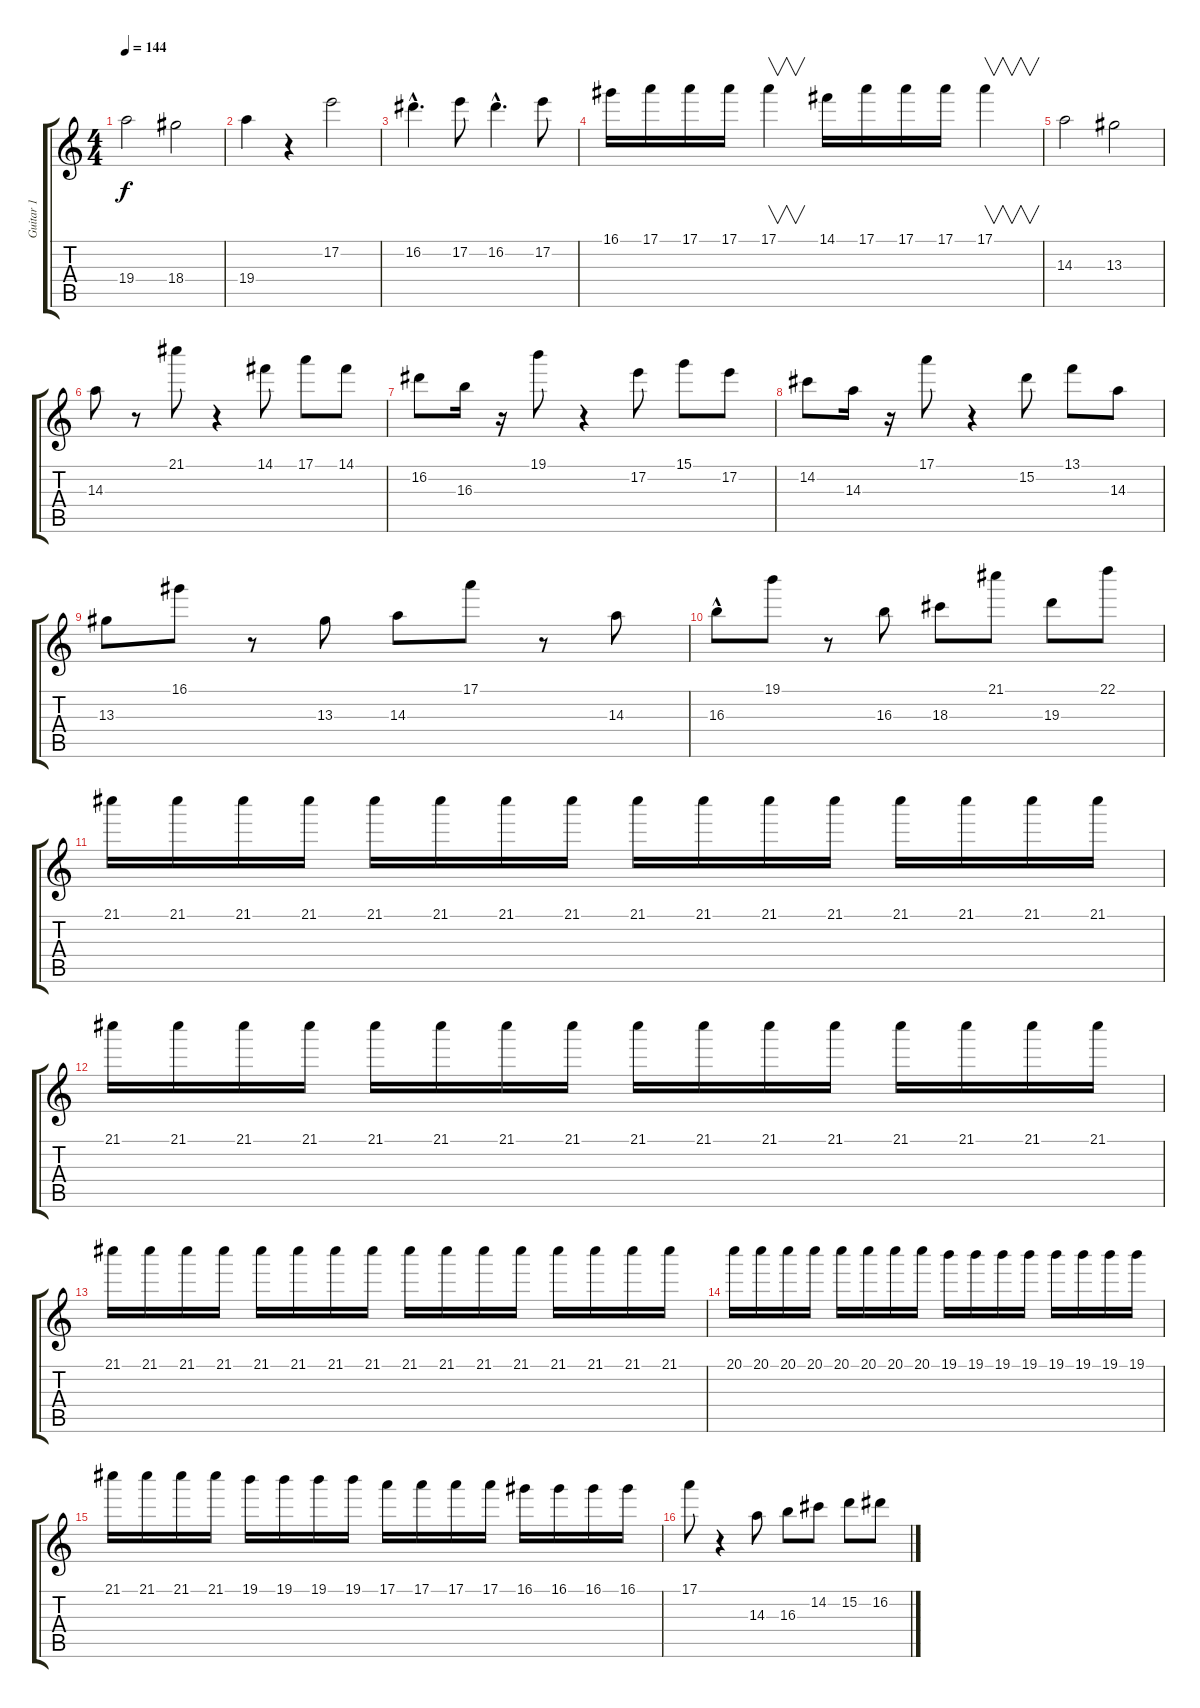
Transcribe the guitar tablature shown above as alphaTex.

\track ("Guitar 1" "Guitar 1") {instrument acousticguitarnylon}
\staff {score tabs}
\tuning (E4 B3 G3 D3 A2 E2) {hide}
\ts (4 4)
\tempo 144
\clef g2
\ks c
19.4.2{dy f} 18.4.2 |
19.4.4 r.4 17.2.2 |
16.2{hac}.4{d} 17.2.8 16.2{hac}.4{d} 17.2.8 |
16.1.16 17.1.16 17.1.16 17.1.16 17.1.4{v} 14.1.16 17.1.16 17.1.16 17.1.16 17.1.4{v} |
14.3.2 13.3.2 |
14.3.8 r.8 21.1.8 r.4 14.1.8 17.1.8 14.1.8 |
16.2.8 16.3.16 r.16 19.1.8 r.4 17.2.8 15.1.8 17.2.8 |
14.2.8 14.3.16 r.16 17.1.8 r.4 15.2.8 13.1.8 14.3.8 |
13.3.8 16.1.8 r.8 13.3.8 14.3.8 17.1.8 r.8 14.3.8 |
16.3{hac}.8 19.1.8 r.8 16.3.8 18.3.8 21.1.8 19.3.8 22.1.8 |
21.1.16 21.1.16 21.1.16 21.1.16 21.1.16 21.1.16 21.1.16 21.1.16 21.1.16 21.1.16 21.1.16 21.1.16 21.1.16 21.1.16 21.1.16 21.1.16 |
21.1.16 21.1.16 21.1.16 21.1.16 21.1.16 21.1.16 21.1.16 21.1.16 21.1.16 21.1.16 21.1.16 21.1.16 21.1.16 21.1.16 21.1.16 21.1.16 |
21.1.16 21.1.16 21.1.16 21.1.16 21.1.16 21.1.16 21.1.16 21.1.16 21.1.16 21.1.16 21.1.16 21.1.16 21.1.16 21.1.16 21.1.16 21.1.16 |
20.1.16 20.1.16 20.1.16 20.1.16 20.1.16 20.1.16 20.1.16 20.1.16 19.1.16 19.1.16 19.1.16 19.1.16 19.1.16 19.1.16 19.1.16 19.1.16 |
21.1.16 21.1.16 21.1.16 21.1.16 19.1.16 19.1.16 19.1.16 19.1.16 17.1.16 17.1.16 17.1.16 17.1.16 16.1.16 16.1.16 16.1.16 16.1.16 |
17.1.8 r.4 14.3.8 16.3.8 14.2.8 15.2.8 16.2.8
